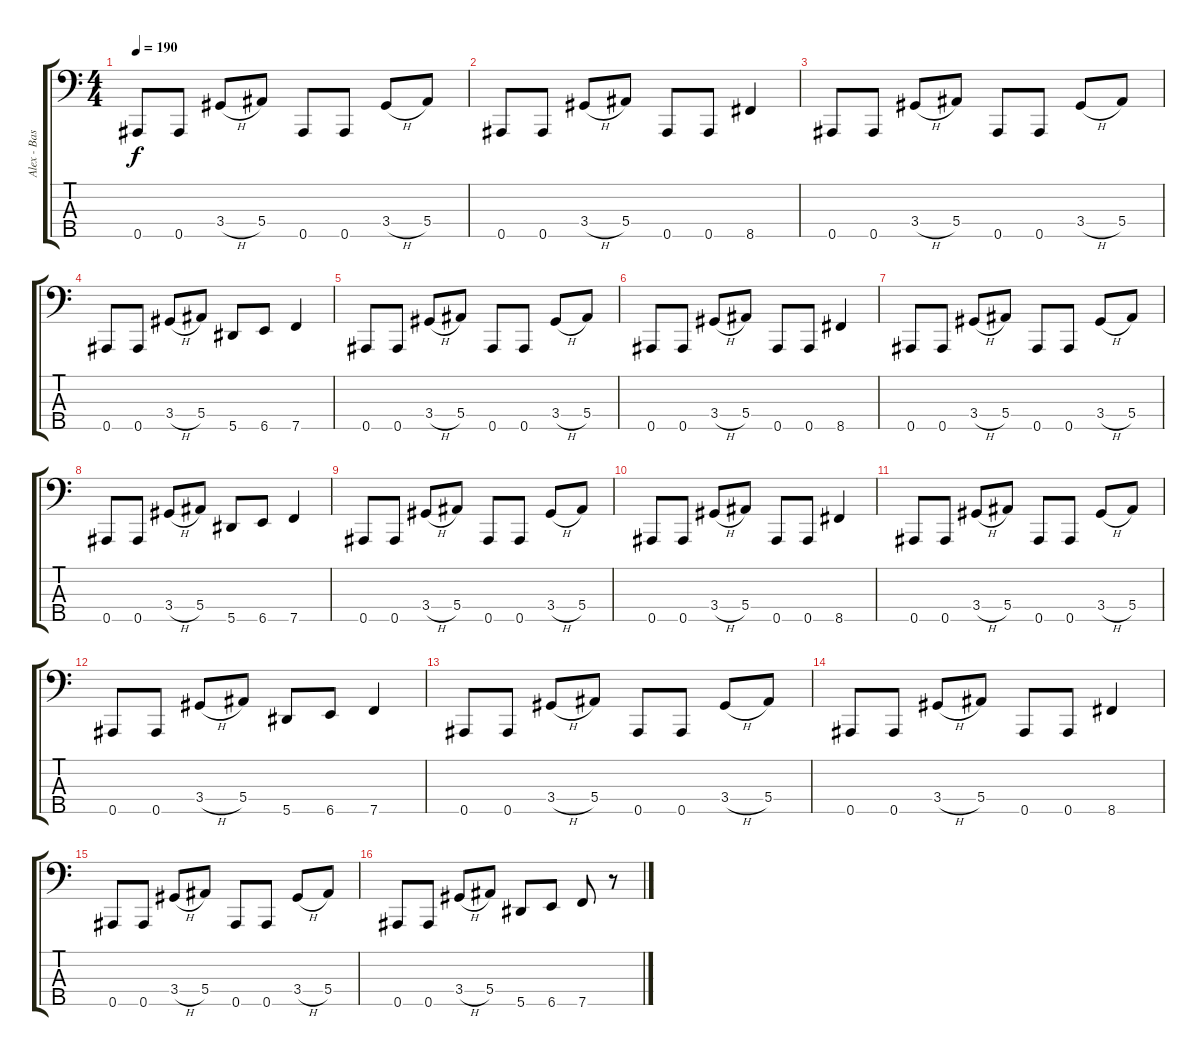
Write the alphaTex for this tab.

\track ("Alex - Bass" "Alex - Bas") {instrument electricbasspick}
\staff {score tabs}
\tuning (Ab2 Eb2 Bb1 F1 Bb0) {hide}
\ts (4 4)
\tempo 190
\clef f4
\ks c
0.5.8{dy f} 0.5.8 3.4{h}.8 5.4.8 0.5.8 0.5.8 3.4{h}.8 5.4.8 |
0.5.8 0.5.8 3.4{h}.8 5.4.8 0.5.8 0.5.8 8.5.4 |
0.5.8 0.5.8 3.4{h}.8 5.4.8 0.5.8 0.5.8 3.4{h}.8 5.4.8 |
0.5.8 0.5.8 3.4{h}.8 5.4.8 5.5.8 6.5.8 7.5.4 |
0.5.8 0.5.8 3.4{h}.8 5.4.8 0.5.8 0.5.8 3.4{h}.8 5.4.8 |
0.5.8 0.5.8 3.4{h}.8 5.4.8 0.5.8 0.5.8 8.5.4 |
0.5.8 0.5.8 3.4{h}.8 5.4.8 0.5.8 0.5.8 3.4{h}.8 5.4.8 |
0.5.8 0.5.8 3.4{h}.8 5.4.8 5.5.8 6.5.8 7.5.4 |
0.5.8 0.5.8 3.4{h}.8 5.4.8 0.5.8 0.5.8 3.4{h}.8 5.4.8 |
0.5.8 0.5.8 3.4{h}.8 5.4.8 0.5.8 0.5.8 8.5.4 |
0.5.8 0.5.8 3.4{h}.8 5.4.8 0.5.8 0.5.8 3.4{h}.8 5.4.8 |
0.5.8 0.5.8 3.4{h}.8 5.4.8 5.5.8 6.5.8 7.5.4 |
0.5.8 0.5.8 3.4{h}.8 5.4.8 0.5.8 0.5.8 3.4{h}.8 5.4.8 |
0.5.8 0.5.8 3.4{h}.8 5.4.8 0.5.8 0.5.8 8.5.4 |
0.5.8 0.5.8 3.4{h}.8 5.4.8 0.5.8 0.5.8 3.4{h}.8 5.4.8 |
0.5.8 0.5.8 3.4{h}.8 5.4.8 5.5.8 6.5.8 7.5.8 r.8
